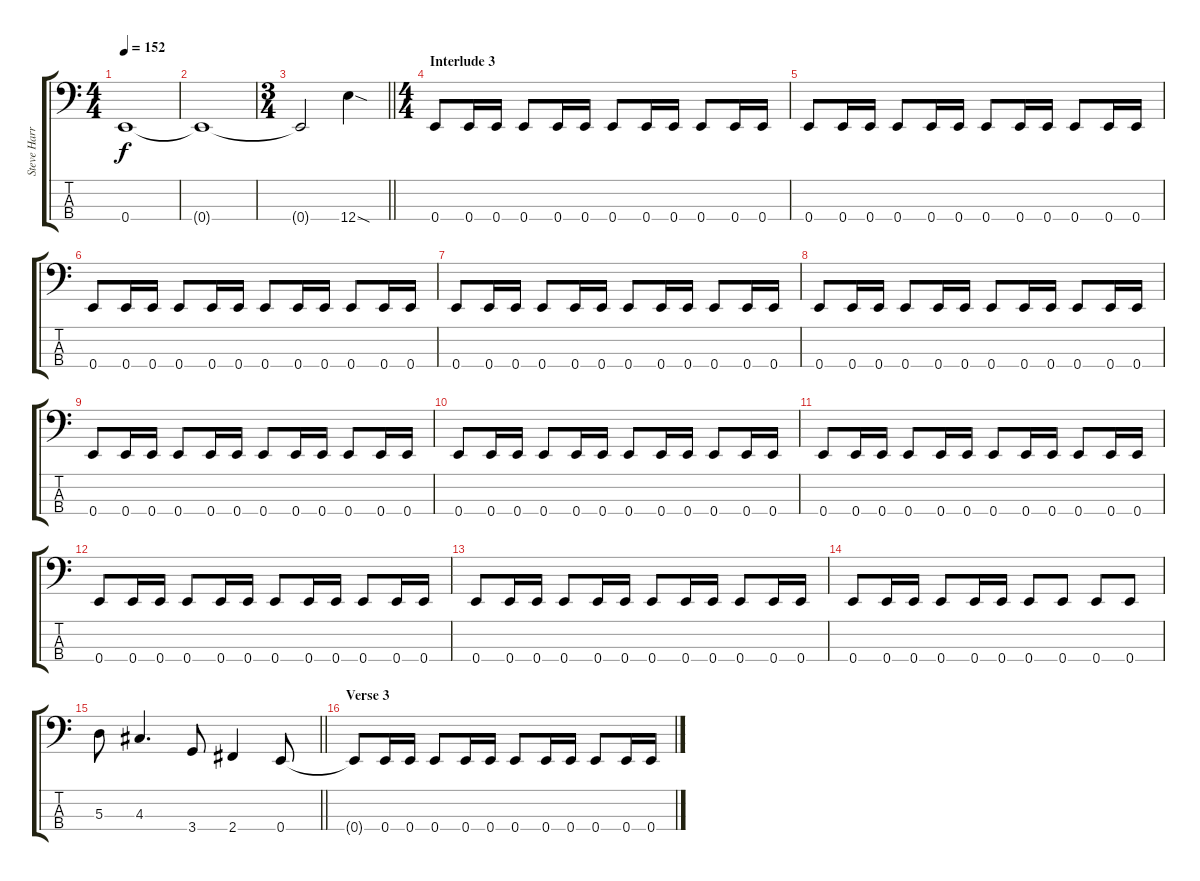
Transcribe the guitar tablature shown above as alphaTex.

\track ("Steve Harris" "Steve Harr") {instrument electricbassfinger}
\staff {score tabs}
\tuning (G2 D2 A1 E1) {hide}
\ts (4 4)
\tempo 152
\clef f4
\ks c
0.4{t}.1{dy f} |
0.4{t}.1 |
\ts (3 4)
\barLineRight lightlight
0.4{t}.2 12.4{sod}.4 |
\ts (4 4)
\section ("" "Interlude 3")
0.4.8 0.4.16 0.4.16 0.4.8 0.4.16 0.4.16 0.4.8 0.4.16 0.4.16 0.4.8 0.4.16 0.4.16 |
0.4.8 0.4.16 0.4.16 0.4.8 0.4.16 0.4.16 0.4.8 0.4.16 0.4.16 0.4.8 0.4.16 0.4.16 |
0.4.8 0.4.16 0.4.16 0.4.8 0.4.16 0.4.16 0.4.8 0.4.16 0.4.16 0.4.8 0.4.16 0.4.16 |
0.4.8 0.4.16 0.4.16 0.4.8 0.4.16 0.4.16 0.4.8 0.4.16 0.4.16 0.4.8 0.4.16 0.4.16 |
0.4.8 0.4.16 0.4.16 0.4.8 0.4.16 0.4.16 0.4.8 0.4.16 0.4.16 0.4.8 0.4.16 0.4.16 |
0.4.8 0.4.16 0.4.16 0.4.8 0.4.16 0.4.16 0.4.8 0.4.16 0.4.16 0.4.8 0.4.16 0.4.16 |
0.4.8 0.4.16 0.4.16 0.4.8 0.4.16 0.4.16 0.4.8 0.4.16 0.4.16 0.4.8 0.4.16 0.4.16 |
0.4.8 0.4.16 0.4.16 0.4.8 0.4.16 0.4.16 0.4.8 0.4.16 0.4.16 0.4.8 0.4.16 0.4.16 |
0.4.8 0.4.16 0.4.16 0.4.8 0.4.16 0.4.16 0.4.8 0.4.16 0.4.16 0.4.8 0.4.16 0.4.16 |
0.4.8 0.4.16 0.4.16 0.4.8 0.4.16 0.4.16 0.4.8 0.4.16 0.4.16 0.4.8 0.4.16 0.4.16 |
0.4.8 0.4.16 0.4.16 0.4.8 0.4.16 0.4.16 0.4.8 0.4.8 0.4.8 0.4.8 |
\barLineRight lightlight
5.3.8 4.3.4{d} 3.4.8 2.4.4 0.4.8 |
\section ("" "Verse 3")
0.4{t}.8 0.4.16 0.4.16 0.4.8 0.4.16 0.4.16 0.4.8 0.4.16 0.4.16 0.4.8 0.4.16 0.4.16
